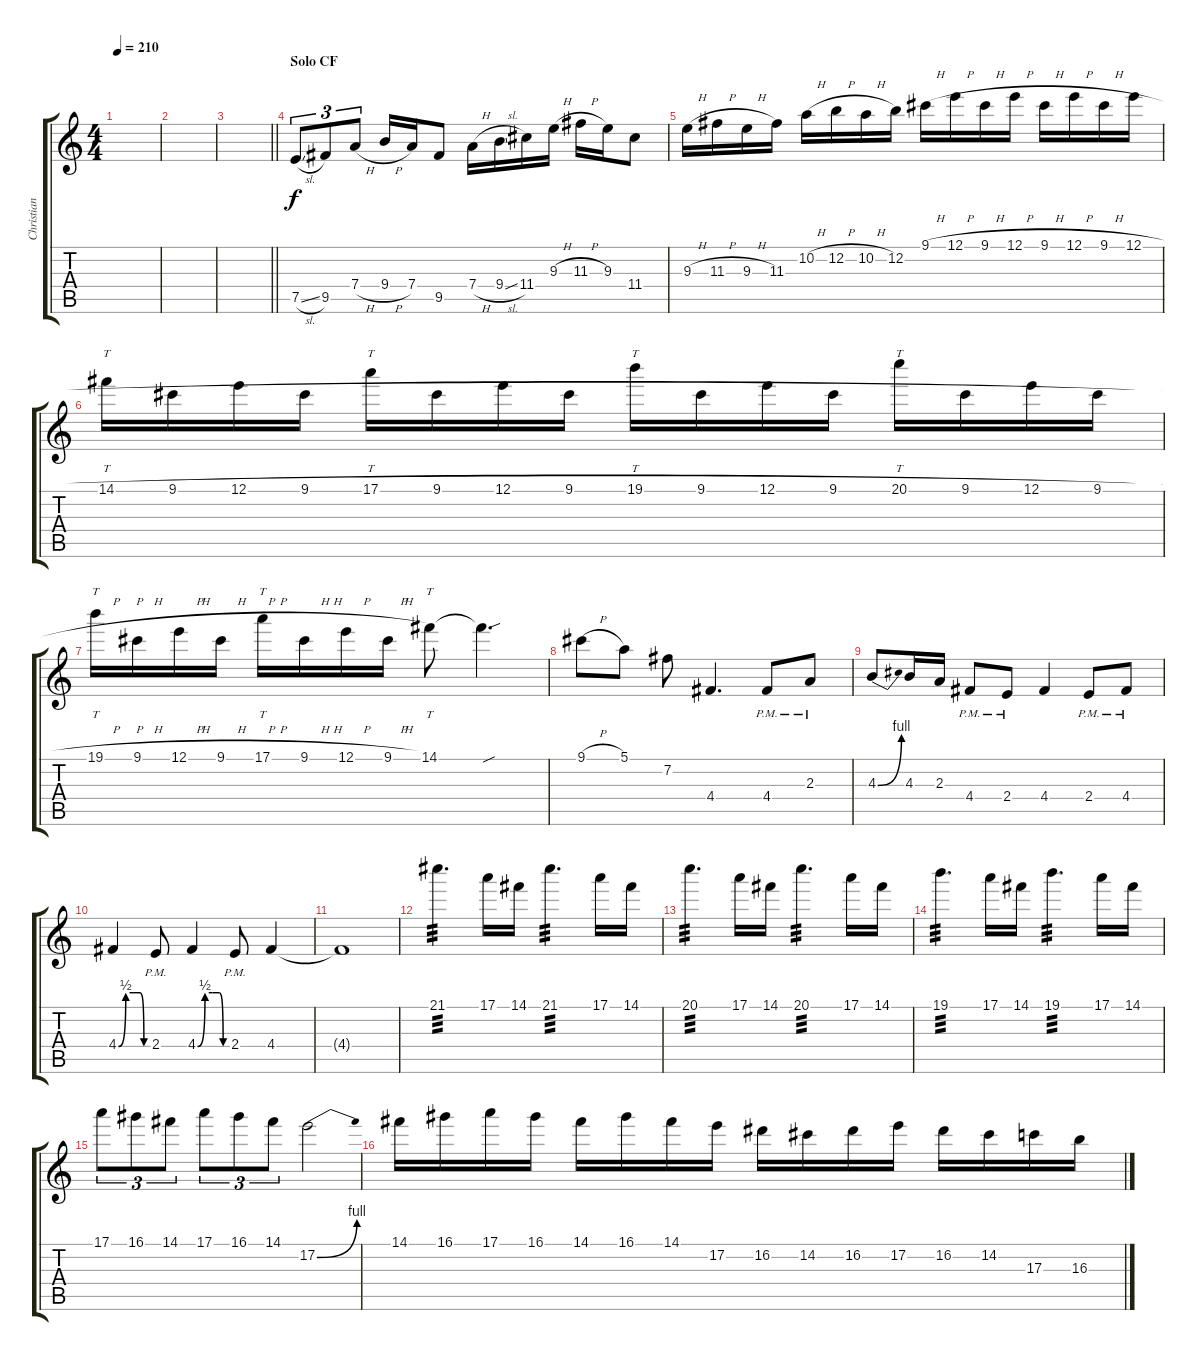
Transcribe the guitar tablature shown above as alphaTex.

\track ("Christian Solo" "Christian ") {instrument distortionguitar}
\staff {score tabs}
\tuning (E4 B3 G3 D3 A2 E2) {hide}
\ts (4 4)
\tempo 210
\clef g2
\ks c
|
|
\barLineRight lightlight
|
\section ("" "Solo CF")
7.5{sl}.8{tu (3 2)} 9.5.8{tu (3 2)} 7.4{h}.8{tu (3 2)} 9.4{h}.16 7.4.16 9.5.8 7.4{h}.16 9.4{sl}.16 11.4.16 9.3{h}.16 11.3{h}.16 9.3.16 11.4.8 |
9.3{h}.16 11.3{h}.16 9.3{h}.16 11.3.16 10.2{h}.16 12.2{h}.16 10.2{h}.16 12.2.16 9.1{h}.16 12.1{h}.16 9.1{h}.16 12.1{h}.16 9.1{h}.16 12.1{h}.16 9.1{h}.16 12.1{h}.16 |
14.1{h}.16{tt} 9.1{h}.16 12.1{h}.16 9.1{h}.16 17.1{h}.16{tt} 9.1{h}.16 12.1{h}.16 9.1{h}.16 19.1{h}.16{tt} 9.1{h}.16 12.1{h}.16 9.1{h}.16 20.1{h}.16{tt} 9.1{h}.16 12.1{h}.16 9.1{h}.16 |
19.1{h}.16{tt} 9.1{h}.16 12.1{h}.16 9.1{h}.16 17.1{h}.16{tt} 9.1{h}.16 12.1{h}.16 9.1{h}.16 14.1.8{tt} 14.1{sou t}.4{d} |
9.1{h}.8 5.1.8 7.2.8 4.4.4{d} 4.4{pm}.8 2.3{pm}.8 |
4.3{be (bend 0 0 60 4)}.8 4.3.16 2.3.16 4.4{pm}.8 2.4{pm}.8 4.4.4 2.4{pm}.8 4.4{pm}.8 |
4.4{be (custom 0 0 15 2 30 2 44 2 52 0 60 0)}.4 2.4{pm}.8 4.4{be (custom 0 0 15 2 30 2 44 2 52 0 60 0)}.4 2.4{pm}.8 4.4.4 |
4.4{t}.1 |
21.1.4{d tp 3} 17.1.16 14.1.16 21.1.4{d tp 3} 17.1.16 14.1.16 |
20.1.4{d tp 3} 17.1.16 14.1.16 20.1.4{d tp 3} 17.1.16 14.1.16 |
19.1.4{d tp 3} 17.1.16 14.1.16 19.1.4{d tp 3} 17.1.16 14.1.16 |
17.1.8{tu (3 2)} 16.1.8{tu (3 2)} 14.1.8{tu (3 2)} 17.1.8{tu (3 2)} 16.1.8{tu (3 2)} 14.1.8{tu (3 2)} 17.2{be (bend 0 0 60 4)}.2 |
14.1.16 16.1.16 17.1.16 16.1.16 14.1.16 16.1.16 14.1.16 17.2.16 16.2.16 14.2.16 16.2.16 17.2.16 16.2.16 14.2.16 17.3.16 16.3.16
